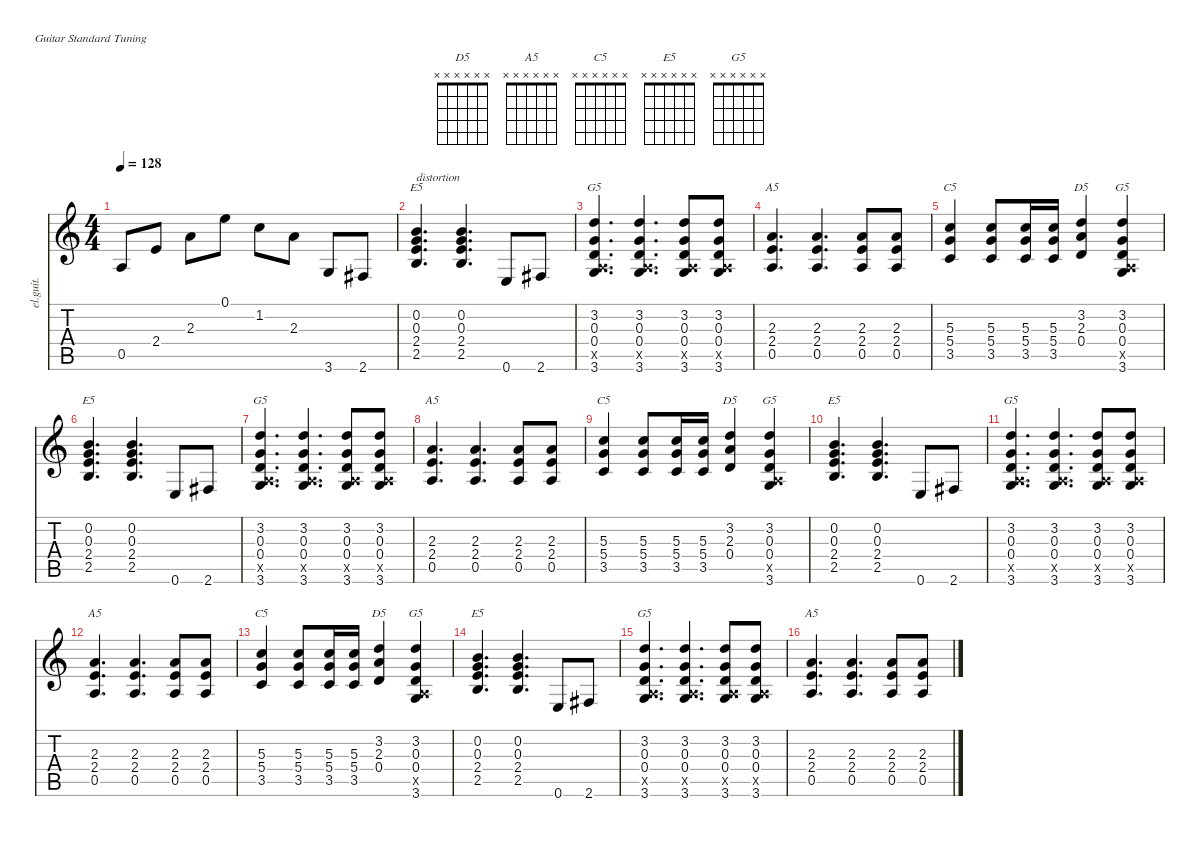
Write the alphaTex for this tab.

\defaultSystemsLayout 4
\hideDynamics
\bracketExtendMode nobrackets
\otherSystemsTrackNameOrientation horizontal
\track ("Guitar2(Izzy)" "el.guit.") {instrument electricguitarclean}
\staff {score tabs}
\tuning (E4 B3 G3 D3 A2 E2)
\chord ("D5" x x x x x x)
\chord ("A5" x x x x x x)
\chord ("C5" x x x x x x)
\chord ("E5" x x x x x x)
\chord ("G5" x x x x x x)
\ts (4 4)
\tempo 128
\clef g2
\ks c
0.5.8{dy f} 2.4.8 2.3.8 0.1.8 1.2.8 2.3.8 3.6.8 2.6{acc #}.8 |
(0.2 0.3 2.4 2.5).4{d ch "E5" txt "distortion" instrument overdrivenguitar} (0.2 0.3 2.4 2.5).4{d} 0.6.8 2.6{acc #}.8 |
(3.2 0.3 0.4 0.5{x} 3.6).4{d ch "G5"} (3.2 0.3 0.4 0.5{x} 3.6).4{d} (3.2 0.3 0.4 0.5{x} 3.6).8 (3.2 0.3 0.4 0.5{x} 3.6).8 |
(2.3 2.4 0.5).4{d ch "A5"} (2.3 2.4 0.5).4{d} (2.3 2.4 0.5).8 (2.3 2.4 0.5).8 |
(5.3 5.4 3.5).4{ch "C5"} (5.3 5.4 3.5).8 (5.3 5.4 3.5).16 (5.3 5.4 3.5).16 (3.2 2.3 0.4).4{ch "D5"} (3.2 0.3 0.4 0.5{x} 3.6).4{ch "G5"} |
(0.2 0.3 2.4 2.5).4{d ch "E5"} (0.2 0.3 2.4 2.5).4{d} 0.6.8 2.6{acc #}.8 |
(3.2 0.3 0.4 0.5{x} 3.6).4{d ch "G5"} (3.2 0.3 0.4 0.5{x} 3.6).4{d} (3.2 0.3 0.4 0.5{x} 3.6).8 (3.2 0.3 0.4 0.5{x} 3.6).8 |
(2.3 2.4 0.5).4{d ch "A5"} (2.3 2.4 0.5).4{d} (2.3 2.4 0.5).8 (2.3 2.4 0.5).8 |
(5.3 5.4 3.5).4{ch "C5"} (5.3 5.4 3.5).8 (5.3 5.4 3.5).16 (5.3 5.4 3.5).16 (3.2 2.3 0.4).4{ch "D5"} (3.2 0.3 0.4 0.5{x} 3.6).4{ch "G5"} |
(0.2 0.3 2.4 2.5).4{d ch "E5"} (0.2 0.3 2.4 2.5).4{d} 0.6.8 2.6{acc #}.8 |
(3.2 0.3 0.4 0.5{x} 3.6).4{d ch "G5"} (3.2 0.3 0.4 0.5{x} 3.6).4{d} (3.2 0.3 0.4 0.5{x} 3.6).8 (3.2 0.3 0.4 0.5{x} 3.6).8 |
(2.3 2.4 0.5).4{d ch "A5"} (2.3 2.4 0.5).4{d} (2.3 2.4 0.5).8 (2.3 2.4 0.5).8 |
(5.3 5.4 3.5).4{ch "C5"} (5.3 5.4 3.5).8 (5.3 5.4 3.5).16 (5.3 5.4 3.5).16 (3.2 2.3 0.4).4{ch "D5"} (3.2 0.3 0.4 0.5{x} 3.6).4{ch "G5"} |
(0.2 0.3 2.4 2.5).4{d ch "E5"} (0.2 0.3 2.4 2.5).4{d} 0.6.8 2.6{acc #}.8 |
(3.2 0.3 0.4 0.5{x} 3.6).4{d ch "G5"} (3.2 0.3 0.4 0.5{x} 3.6).4{d} (3.2 0.3 0.4 0.5{x} 3.6).8 (3.2 0.3 0.4 0.5{x} 3.6).8 |
(2.3 2.4 0.5).4{d ch "A5"} (2.3 2.4 0.5).4{d} (2.3 2.4 0.5).8 (2.3 2.4 0.5).8
